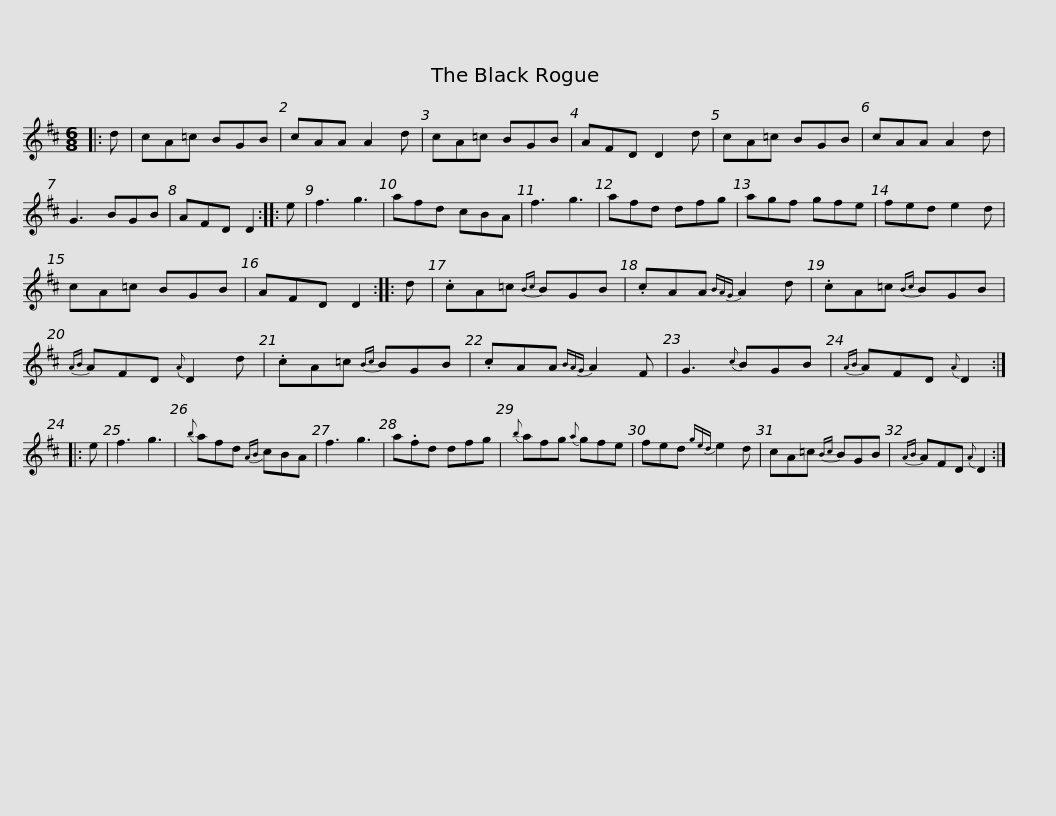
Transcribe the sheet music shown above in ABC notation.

X:1
L:1/8
M:6/8
I:linebreak $
K:D
V:1 treble
V:1
|: d | cA=c BGB | cAA A2 d | cA=c BGB | AFD D2 d | %5
 cA=c BGB | cAA A2 d | G3 BGB |$ AFD D2 :: e | %10
 f3 g3 | afd cBA | f3 g3 | afd dfg | agf gfe | %15
 fed e2 d | cA=c BGB |$ AFD D2 :: d | .cA=c{Bc} BGB | %20
 .cAA{BAG} A2 d | .cA=c{Bc} BGB |{AB} AFD{A} D2 d | .cA=c{Bc} BGB |$ .cAA{BAG} A2 F | %25
 G3{c} BGB |{AB} AFD{A} D2 :: e | f3 g3 |{b} afd{AB} cBA | %30
 f3 g3 | a.fd dfg |${b} afg{a} gfe | fed{ged} e2 d | cA=c{Bc} BGB | %35
{AB} AFD{A} D2 :| %36
